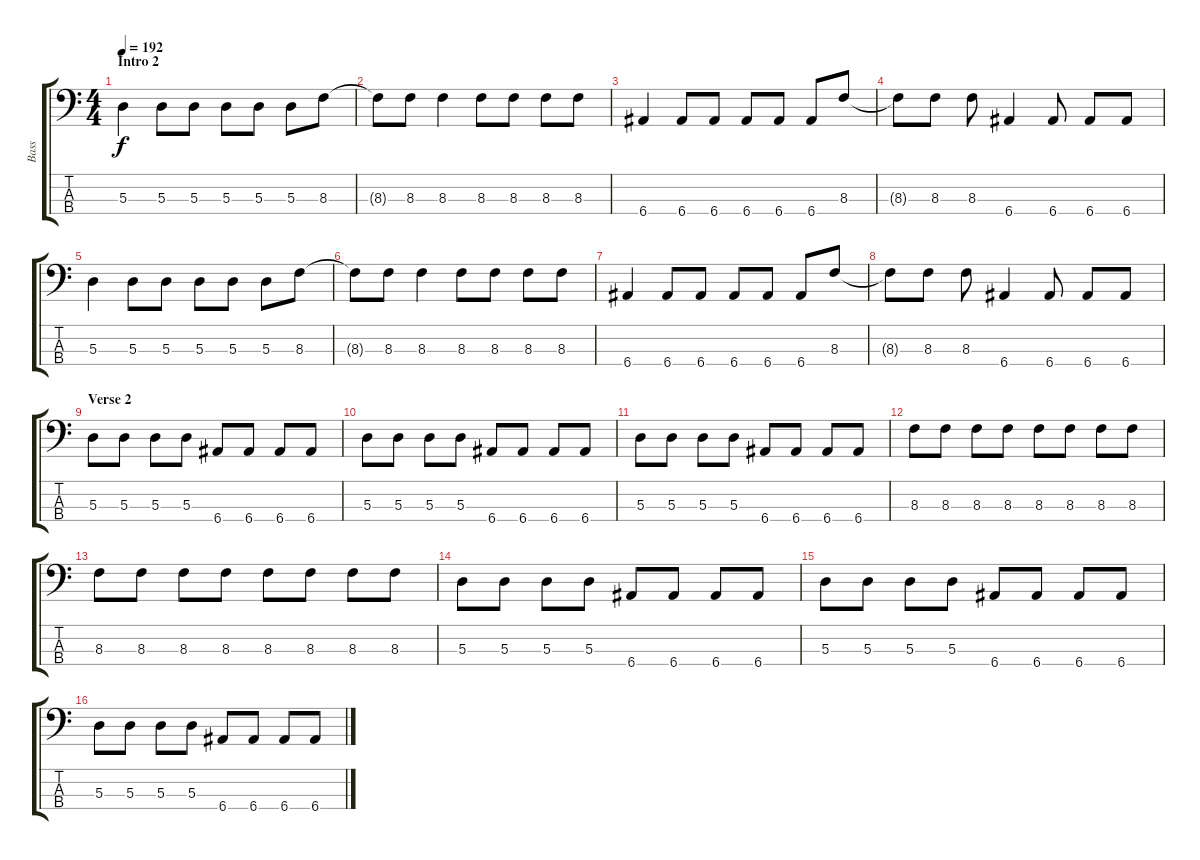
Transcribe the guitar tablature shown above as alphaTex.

\track ("Bass" "Bass") {instrument electricbasspick}
\staff {score tabs}
\tuning (G2 D2 A1 E1) {hide}
\ts (4 4)
\section ("" "Intro 2")
\tempo 192
\clef f4
\ks c
5.3.4{dy f} 5.3.8 5.3.8 5.3.8 5.3.8 5.3.8 8.3.8 |
8.3{t}.8 8.3.8 8.3.4 8.3.8 8.3.8 8.3.8 8.3.8 |
6.4.4 6.4.8 6.4.8 6.4.8 6.4.8 6.4.8 8.3.8 |
8.3{t}.8 8.3.8 8.3.8 6.4.4 6.4.8 6.4.8 6.4.8 |
5.3.4 5.3.8 5.3.8 5.3.8 5.3.8 5.3.8 8.3.8 |
8.3{t}.8 8.3.8 8.3.4 8.3.8 8.3.8 8.3.8 8.3.8 |
6.4.4 6.4.8 6.4.8 6.4.8 6.4.8 6.4.8 8.3.8 |
8.3{t}.8 8.3.8 8.3.8 6.4.4 6.4.8 6.4.8 6.4.8 |
\section ("" "Verse 2")
5.3.8 5.3.8 5.3.8 5.3.8 6.4.8 6.4.8 6.4.8 6.4.8 |
5.3.8 5.3.8 5.3.8 5.3.8 6.4.8 6.4.8 6.4.8 6.4.8 |
5.3.8 5.3.8 5.3.8 5.3.8 6.4.8 6.4.8 6.4.8 6.4.8 |
8.3.8 8.3.8 8.3.8 8.3.8 8.3.8 8.3.8 8.3.8 8.3.8 |
8.3.8 8.3.8 8.3.8 8.3.8 8.3.8 8.3.8 8.3.8 8.3.8 |
5.3.8 5.3.8 5.3.8 5.3.8 6.4.8 6.4.8 6.4.8 6.4.8 |
5.3.8 5.3.8 5.3.8 5.3.8 6.4.8 6.4.8 6.4.8 6.4.8 |
5.3.8 5.3.8 5.3.8 5.3.8 6.4.8 6.4.8 6.4.8 6.4.8
